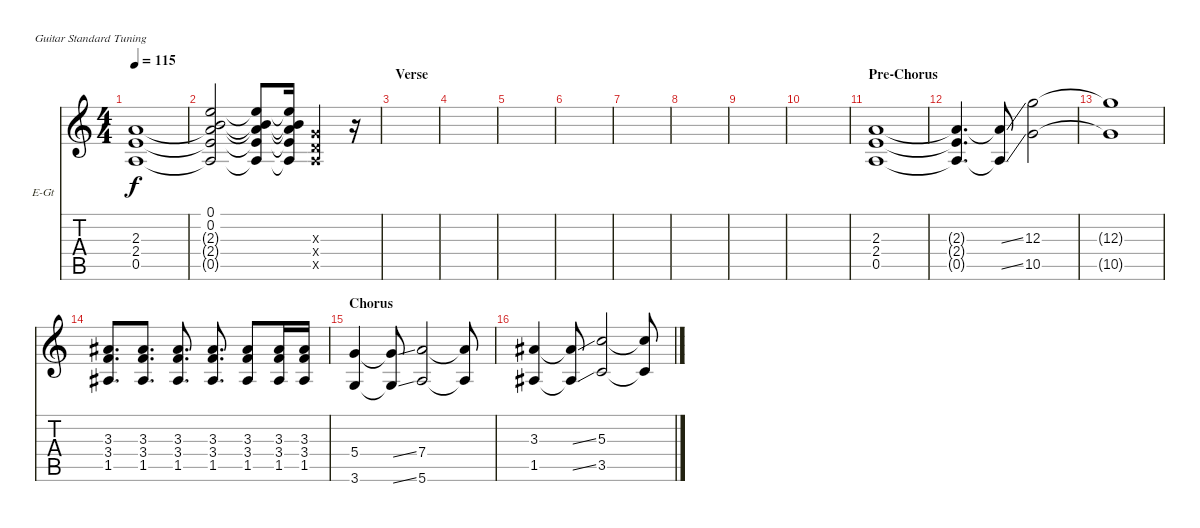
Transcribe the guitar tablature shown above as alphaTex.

\defaultSystemsLayout 4
\bracketExtendMode nobrackets
\firstSystemTrackNameOrientation horizontal
\otherSystemsTrackNameOrientation horizontal
\track ("Stone Gossard (Drive)" "E-Gt") {instrument overdrivenguitar}
\staff {score tabs}
\tuning (E4 B3 G3 D3 A2 E2)
\ts (4 4)
\tempo 115
\clef g2
\ks c
(2.3 2.4 0.5).1{dy f} |
(0.1 0.2 2.3{t} 2.4{t} 0.5{t}).2 (0.1{t} 0.2{t} 2.3{t} 2.4{t} 0.5{t}).8 (0.1{t} 0.2{t} 2.3{t} 2.4{t} 0.5{t}).16 (0.3{x} 0.4{x} 0.5{x}).4 r.16 |
\section ("" "Verse")
|
|
|
|
|
|
|
|
\section ("" "Pre-Chorus")
(2.3 2.4 0.5).1 |
(2.3{t} 2.4{t} 0.5{t}).4{d} (2.3{ss t} 0.5{ss t}).8 (12.3 10.5).2 |
(12.3{t} 10.5{t}).1 |
(3.3 3.4 1.5).8{d} (3.3 3.4 1.5).8{d} (3.3 3.4 1.5).8{d} (3.3 3.4 1.5).8{d} (3.3 3.4 1.5).8 (3.3 3.4 1.5).16 (3.3 3.4 1.5).16 |
\section ("" "Chorus")
(5.4 3.6).4 (5.4{ss t} 3.6{ss t}).8 (7.4 5.6).2 (7.4{t} 5.6{t}).8 |
(3.3 1.5).4 (3.3{ss t} 1.5{ss t}).8 (5.3 3.5).2 (5.3{t} 3.5{t}).8
